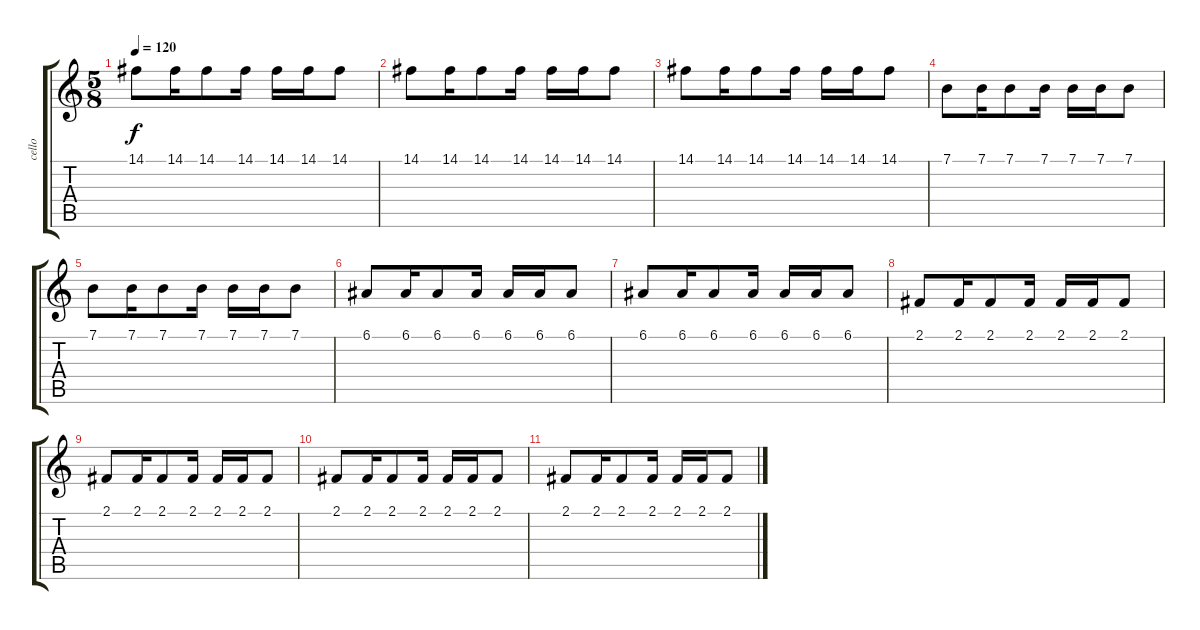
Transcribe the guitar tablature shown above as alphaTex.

\track ("cello" "cello") {instrument cello}
\staff {score tabs}
\tuning (E4 B3 G3 D3 A2 E2) {hide}
\ts (5 8)
\tempo 120
\clef g2
\ks c
14.1.8{dy f} 14.1.16 14.1.8 14.1.16 14.1.16 14.1.16 14.1.8 |
14.1.8 14.1.16 14.1.8 14.1.16 14.1.16 14.1.16 14.1.8 |
14.1.8 14.1.16 14.1.8 14.1.16 14.1.16 14.1.16 14.1.8 |
7.1.8 7.1.16 7.1.8 7.1.16 7.1.16 7.1.16 7.1.8 |
7.1.8 7.1.16 7.1.8 7.1.16 7.1.16 7.1.16 7.1.8 |
6.1.8 6.1.16 6.1.8 6.1.16 6.1.16 6.1.16 6.1.8 |
6.1.8 6.1.16 6.1.8 6.1.16 6.1.16 6.1.16 6.1.8 |
2.1.8 2.1.16 2.1.8 2.1.16 2.1.16 2.1.16 2.1.8 |
2.1.8 2.1.16 2.1.8 2.1.16 2.1.16 2.1.16 2.1.8 |
2.1.8 2.1.16 2.1.8 2.1.16 2.1.16 2.1.16 2.1.8 |
2.1.8 2.1.16 2.1.8 2.1.16 2.1.16 2.1.16 2.1.8
